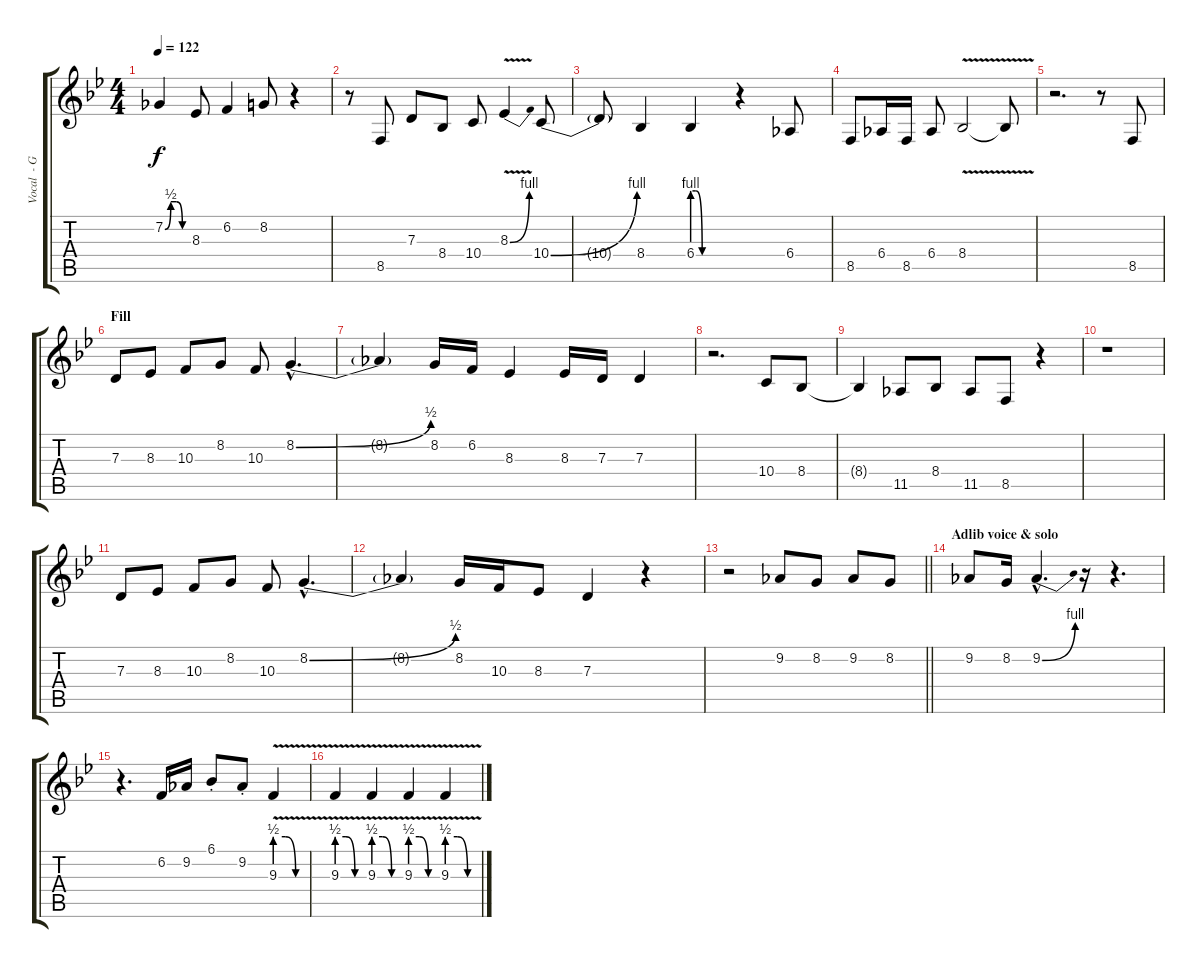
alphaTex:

\track ("Vocal  - George Benson" "Vocal  - G") {instrument lead2sawtooth}
\staff {score tabs}
\tuning (E4 B3 G3 D3 A2 E2) {hide}
\ts (4 4)
\tempo 122
\clef g2
\ks bb
7.2{be (custom 0 0 15 2 30 2 45 0 60 0)}.4{dy f} 8.3.8 6.2.4 8.2.8 r.4 |
r.8 8.5.8 7.3.8 8.4.8 10.4.8 8.3{be (bend 0 0 60 4) v}.4 10.4{be (bend 0 0 60 4)}.8 |
10.4{t}.8 8.4.4 6.4{be (custom 0 4 5 4 15 0 20 0 40 0 60 0)}.4 r.4 6.4.8 |
8.5.8 6.4.16 8.5.16 6.4.8 8.4{v}.2 8.4{t}.8 |
r.2{d} r.8 8.5.8 |
\section ("" "Fill")
7.3.8 8.3.8 10.3.8 8.2.8 10.3.8 8.2{be (bend 0 0 60 2) hac}.4{d} |
8.2{t}.4 8.2.16 6.2.16 8.3.4 8.3.16 7.3.16 7.3.4 |
r.2{d} 10.4.8 8.4.8 |
8.4{t}.4 11.5.8 8.4.8 11.5.8 8.5.8 r.4 |
r.1 |
7.3.8 8.3.8 10.3.8 8.2.8 10.3.8 8.2{be (bend 0 0 60 2) hac}.4{d} |
8.2{t}.4 8.2.16 10.3.16 8.3.8 7.3.4 r.4 |
\barLineRight lightlight
r.2 9.2.8 8.2.8 9.2.8 8.2.8 |
\section ("" "Adlib voice & solo")
9.2.8 8.2.16 9.2{be (bend 0 0 60 4) hac}.4{d} r.16 r.4{d} |
r.4{d} 6.2.16 9.2.16 6.1{st}.8 9.2{st}.8 9.3{be (custom 0 2 20 2 40 0 60 0) v}.4 |
9.3{be (custom 0 2 20 2 40 0 60 0) v}.4 9.3{be (custom 0 2 20 2 40 0 60 0) v}.4 9.3{be (custom 0 2 20 2 40 0 60 0) v}.4 9.3{be (custom 0 2 20 2 40 0 60 0) v}.4
